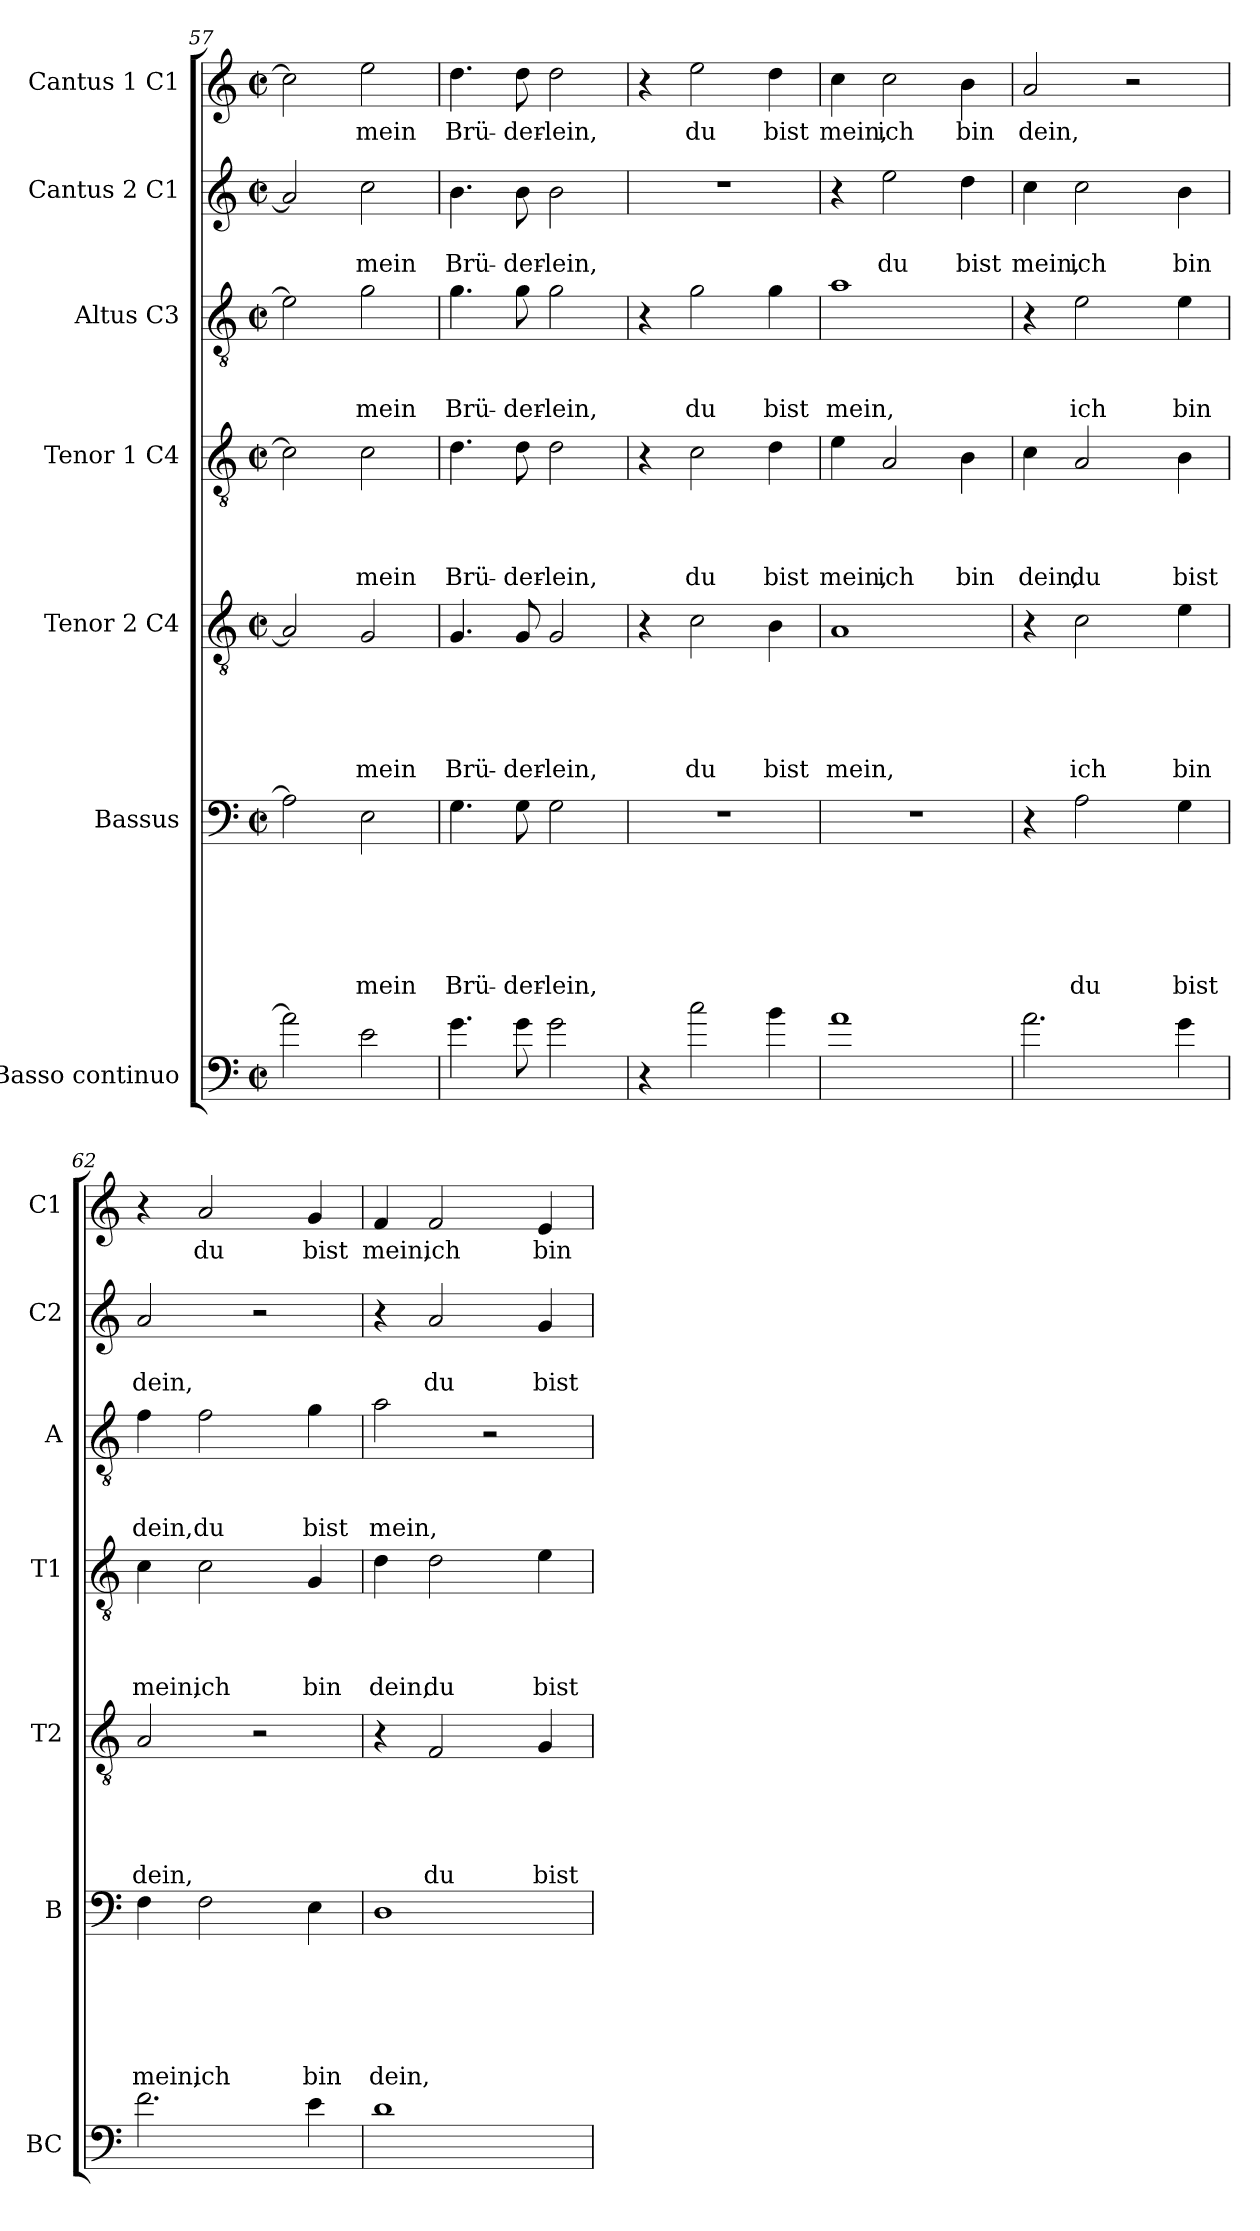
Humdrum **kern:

**kern	**kern	**text	**text	**text	**text	**text	**text	**kern	**text	**text	**text	**text	**text	**kern	**text	**text	**text	**text	**kern	**text	**text	**text	**kern	**text	**text	**kern	**text
*part7	*part6	*part6	*part6	*part6	*part6	*part6	*part6	*part5	*part5	*part5	*part5	*part5	*part5	*part4	*part4	*part4	*part4	*part4	*part3	*part3	*part3	*part3	*part2	*part2	*part2	*part1	*part1
*staff7	*staff6	*staff6	*staff6	*staff6	*staff6	*staff6	*staff6	*staff5	*staff5	*staff5	*staff5	*staff5	*staff5	*staff4	*staff4	*staff4	*staff4	*staff4	*staff3	*staff3	*staff3	*staff3	*staff2	*staff2	*staff2	*staff1	*staff1
*I"Basso continuo	*I"Bassus	*	*	*	*	*	*	*I"Tenor 2 C4	*	*	*	*	*	*I"Tenor 1 C4	*	*	*	*	*I"Altus C3	*	*	*	*I"Cantus 2 C1	*	*	*I"Cantus 1 C1	*
*I'BC	*I'B	*	*	*	*	*	*	*I'T2	*	*	*	*	*	*I'T1	*	*	*	*	*I'A	*	*	*	*I'C2	*	*	*I'C1	*
*clefF4	*clefF4	*	*	*	*	*	*	*clefGv2	*	*	*	*	*	*clefGv2	*	*	*	*	*clefGv2	*	*	*	*clefG2	*	*	*clefG2	*
*ITrd7c12	*	*	*	*	*	*	*	*	*	*	*	*	*	*	*	*	*	*	*	*	*	*	*	*	*	*	*
*k[]	*k[]	*	*	*	*	*	*	*k[]	*	*	*	*	*	*k[]	*	*	*	*	*k[]	*	*	*	*k[]	*	*	*k[]	*
*C:	*C:	*	*	*	*	*	*	*C:	*	*	*	*	*	*C:	*	*	*	*	*C:	*	*	*	*C:	*	*	*C:	*
*M2/2	*M2/2	*	*	*	*	*	*	*M2/2	*	*	*	*	*	*M2/2	*	*	*	*	*M2/2	*	*	*	*M2/2	*	*	*M2/2	*
*met(c|)	*met(c|)	*	*	*	*	*	*	*met(c|)	*	*	*	*	*	*met(c|)	*	*	*	*	*met(c|)	*	*	*	*met(c|)	*	*	*met(c|)	*
=57	=57	=57	=57	=57	=57	=57	=57	=57	=57	=57	=57	=57	=57	=57	=57	=57	=57	=57	=57	=57	=57	=57	=57	=57	=57	=57	=57
2A\]	2A\]	.	.	.	.	.	.	2A/]	.	.	.	.	.	2c\]	.	.	.	.	2e\]	.	.	.	2a/]	.	.	2cc\]	.
!	!	!	!	!	!	!	!LO:LY:b	!	!	!	!	!	!LO:LY:b	!	!	!	!	!LO:LY:b	!	!	!	!LO:LY:b	!	!	!LO:LY:b	!	!LO:LY:b
2E>\	2E\	.	.	.	.	.	mein	2G/	.	.	.	.	mein	2c\	.	.	.	mein	2g\	.	.	mein	2cc\	.	mein	2ee\	mein
=58	=58	=58	=58	=58	=58	=58	=58	=58	=58	=58	=58	=58	=58	=58	=58	=58	=58	=58	=58	=58	=58	=58	=58	=58	=58	=58	=58
!	!	!	!	!	!	!	!LO:LY:b	!	!	!	!	!	!LO:LY:b	!	!	!	!	!LO:LY:b	!	!	!	!LO:LY:b	!	!	!LO:LY:b	!	!LO:LY:b
4.G\	4.G\	.	.	.	.	.	Brü-	4.G/	.	.	.	.	Brü-	4.d\	.	.	.	Brü-	4.g\	.	.	Brü-	4.b\	.	Brü-	4.dd\	Brü-
!	!	!	!	!	!	!	!LO:LY:b	!	!	!	!	!	!LO:LY:b	!	!	!	!	!LO:LY:b	!	!	!	!LO:LY:b	!	!	!LO:LY:b	!	!LO:LY:b
8G\	8G\	.	.	.	.	.	-der-	8G/	.	.	.	.	-der-	8d\	.	.	.	-der-	8g\	.	.	-der-	8b\	.	-der-	8dd\	-der-
!	!	!	!	!	!	!	!LO:LY:b:rj	!	!	!	!	!	!LO:LY:b:rj	!	!	!	!	!LO:LY:b:rj	!	!	!	!LO:LY:b:rj	!	!	!LO:LY:b:rj	!	!LO:LY:b:rj
2G\	2G\	.	.	.	.	.	-lein,	2G/	.	.	.	.	-lein,	2d\	.	.	.	-lein,	2g\	.	.	-lein,	2b\	.	-lein,	2dd\	-lein,
=59	=59	=59	=59	=59	=59	=59	=59	=59	=59	=59	=59	=59	=59	=59	=59	=59	=59	=59	=59	=59	=59	=59	=59	=59	=59	=59	=59
4r	1r	.	.	.	.	.	.	4r	.	.	.	.	.	4r	.	.	.	.	4r	.	.	.	1r	.	.	4r	.
!	!	!	!	!	!	!	!	!	!	!	!	!	!LO:LY:b	!	!	!	!	!LO:LY:b	!	!	!	!LO:LY:b	!	!	!	!	!LO:LY:b
2c\	.	.	.	.	.	.	.	2c\	.	.	.	.	du	2c\	.	.	.	du	2g\	.	.	du	.	.	.	2ee\	du
!	!	!	!	!	!	!	!	!	!	!	!	!	!LO:LY:b	!	!	!	!	!LO:LY:b	!	!	!	!LO:LY:b	!	!	!	!	!LO:LY:b
4B>\	.	.	.	.	.	.	.	4B\	.	.	.	.	bist	4d\	.	.	.	bist	4g\	.	.	bist	.	.	.	4dd\	bist
=60	=60	=60	=60	=60	=60	=60	=60	=60	=60	=60	=60	=60	=60	=60	=60	=60	=60	=60	=60	=60	=60	=60	=60	=60	=60	=60	=60
!	!	!	!	!	!	!	!	!	!	!	!	!	!LO:LY:b	!	!	!	!	!LO:LY:b	!	!	!	!LO:LY:b	!	!	!	!	!LO:LY:b
1A	1r	.	.	.	.	.	.	1A	.	.	.	.	mein,	4e\	.	.	.	mein,	1a	.	.	mein,	4r	.	.	4cc\	mein,
!	!	!	!	!	!	!	!	!	!	!	!	!	!	!	!	!	!	!LO:LY:b	!	!	!	!	!	!	!LO:LY:b	!	!LO:LY:b
.	.	.	.	.	.	.	.	.	.	.	.	.	.	2A/	.	.	.	ich	.	.	.	.	2ee\	.	du	2cc\	ich
!	!	!	!	!	!	!	!	!	!	!	!	!	!	!	!	!	!	!LO:LY:b	!	!	!	!	!	!	!LO:LY:b	!	!LO:LY:b
.	.	.	.	.	.	.	.	.	.	.	.	.	.	4B\	.	.	.	bin	.	.	.	.	4dd\	.	bist	4b\	bin
=61	=61	=61	=61	=61	=61	=61	=61	=61	=61	=61	=61	=61	=61	=61	=61	=61	=61	=61	=61	=61	=61	=61	=61	=61	=61	=61	=61
!	!	!	!	!	!	!	!	!	!	!	!	!	!	!	!	!	!	!LO:LY:b	!	!	!	!	!	!	!LO:LY:b	!	!LO:LY:b
2.A\	4r	.	.	.	.	.	.	4r	.	.	.	.	.	4c\	.	.	.	dein,	4r	.	.	.	4cc\	.	mein,	2a/	dein,
!	!	!	!	!	!	!	!LO:LY:b	!	!	!	!	!	!LO:LY:b	!	!	!	!	!LO:LY:b	!	!	!	!LO:LY:b	!	!	!LO:LY:b	!	!
.	2A\	.	.	.	.	.	du	2c\	.	.	.	.	ich	2A/	.	.	.	du	2e\	.	.	ich	2cc\	.	ich	.	.
.	.	.	.	.	.	.	.	.	.	.	.	.	.	.	.	.	.	.	.	.	.	.	.	.	.	2r	.
!	!	!	!	!	!	!	!LO:LY:b	!	!	!	!	!	!LO:LY:b	!	!	!	!	!LO:LY:b	!	!	!	!LO:LY:b	!	!	!LO:LY:b	!	!
4G>\	4G\	.	.	.	.	.	bist	4e\	.	.	.	.	bin	4B\	.	.	.	bist	4e\	.	.	bin	4b\	.	bin	.	.
!!LO:LB:g=z
=62	=62	=62	=62	=62	=62	=62	=62	=62	=62	=62	=62	=62	=62	=62	=62	=62	=62	=62	=62	=62	=62	=62	=62	=62	=62	=62	=62
!	!	!	!	!	!	!	!LO:LY:b	!	!	!	!	!	!LO:LY:b	!	!	!	!	!LO:LY:b	!	!	!	!LO:LY:b	!	!	!LO:LY:b	!	!
2.F\	4F\	.	.	.	.	.	mein,	2A/	.	.	.	.	dein,	4c\	.	.	.	mein,	4f\	.	.	dein,	2a/	.	dein,	4r	.
!	!	!	!	!	!	!	!LO:LY:b	!	!	!	!	!	!	!	!	!	!	!LO:LY:b	!	!	!	!LO:LY:b	!	!	!	!	!LO:LY:b
.	2F\	.	.	.	.	.	ich	.	.	.	.	.	.	2c\	.	.	.	ich	2f\	.	.	du	.	.	.	2a/	du
.	.	.	.	.	.	.	.	2r	.	.	.	.	.	.	.	.	.	.	.	.	.	.	2r	.	.	.	.
!	!	!	!	!	!	!	!LO:LY:b	!	!	!	!	!	!	!	!	!	!	!LO:LY:b	!	!	!	!LO:LY:b	!	!	!	!	!LO:LY:b
4E>\	4E\	.	.	.	.	.	bin	.	.	.	.	.	.	4G/	.	.	.	bin	4g\	.	.	bist	.	.	.	4g/	bist
=63	=63	=63	=63	=63	=63	=63	=63	=63	=63	=63	=63	=63	=63	=63	=63	=63	=63	=63	=63	=63	=63	=63	=63	=63	=63	=63	=63
!	!	!	!	!	!	!	!LO:LY:b	!	!	!	!	!	!	!	!	!	!	!LO:LY:b	!	!	!	!LO:LY:b	!	!	!	!	!LO:LY:b
1D	1D	.	.	.	.	.	dein,	4r	.	.	.	.	.	4d\	.	.	.	dein,	2a\	.	.	mein,	4r	.	.	4f/	mein,
!	!	!	!	!	!	!	!	!	!	!	!	!	!LO:LY:b	!	!	!	!	!LO:LY:b	!	!	!	!	!	!	!LO:LY:b	!	!LO:LY:b
.	.	.	.	.	.	.	.	2F/	.	.	.	.	du	2d\	.	.	.	du	.	.	.	.	2a/	.	du	2f/	ich
.	.	.	.	.	.	.	.	.	.	.	.	.	.	.	.	.	.	.	2r	.	.	.	.	.	.	.	.
!	!	!	!	!	!	!	!	!	!	!	!	!	!LO:LY:b	!	!	!	!	!LO:LY:b	!	!	!	!	!	!	!LO:LY:b	!	!LO:LY:b
.	.	.	.	.	.	.	.	4G/	.	.	.	.	bist	4e\	.	.	.	bist	.	.	.	.	4g/	.	bist	4e/	bin
=	=	=	=	=	=	=	=	=	=	=	=	=	=	=	=	=	=	=	=	=	=	=	=	=	=	=	=
*-	*-	*-	*-	*-	*-	*-	*-	*-	*-	*-	*-	*-	*-	*-	*-	*-	*-	*-	*-	*-	*-	*-	*-	*-	*-	*-	*-
